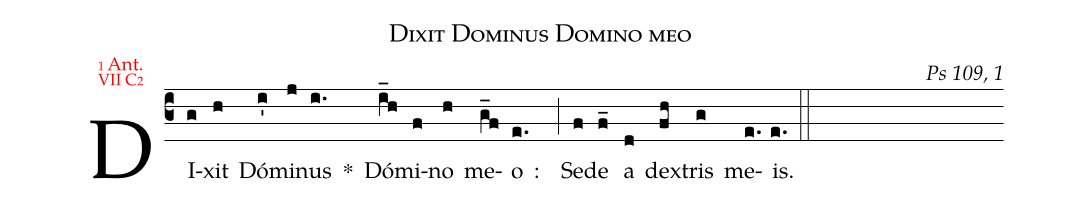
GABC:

name:Dixit Dominus Domino meo;
office-part:Antiphona;
annotation: {\color{red}\tiny 1 \footnotesize Ant.};
annotation: {\color{red}\scriptsize VII C\tiny 2};
mode:7;
mode-differentia: C2;
commentary:Ps 109, 1;
%%
(c3) DI(g)xit(h) Dó(i')mi(j)nus(i.) *() Dó(i_h)mi(f)no(h) me(g_f)o(e.) :() (;) Se(f)de(f_) a(d) dex(fh)tris(g) me(e.)is.(e.) (::)(Z)
